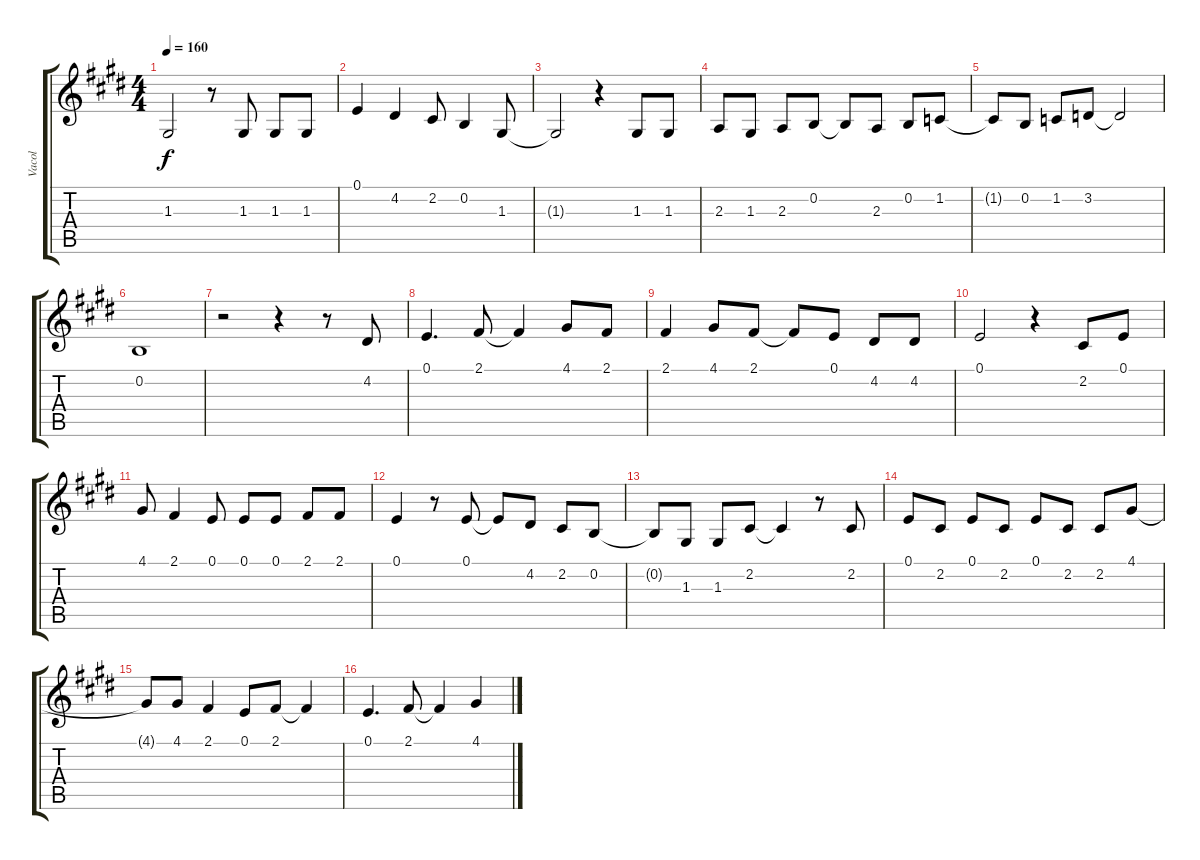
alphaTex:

\track ("Vacol" "Vacol") {instrument reedorgan}
\staff {score tabs}
\tuning (E4 B3 G3 D3 A2 E2) {hide}
\ts (4 4)
\tempo 160
\clef g2
\ks e
1.3.2{dy f} r.8 1.3.8 1.3.8 1.3.8 |
0.1.4 4.2.4 2.2.8 0.2.4 1.3.8 |
1.3{t}.2 r.4 1.3.8 1.3.8 |
2.3.8 1.3.8 2.3.8 0.2.8 0.2{t}.8 2.3.8 0.2.8 1.2.8 |
1.2{t}.8 0.2.8 1.2.8 3.2.8 3.2{t}.2 |
0.2.1 |
r.2 r.4 r.8 4.2.8 |
0.1.4{d} 2.1.8 2.1{t}.4 4.1.8 2.1.8 |
2.1.4 4.1.8 2.1.8 2.1{t}.8 0.1.8 4.2.8 4.2.8 |
0.1.2 r.4 2.2.8 0.1.8 |
4.1.8 2.1.4 0.1.8 0.1.8 0.1.8 2.1.8 2.1.8 |
0.1.4 r.8 0.1.8 0.1{t}.8 4.2.8 2.2.8 0.2.8 |
0.2{t}.8 1.3.8 1.3.8 2.2.8 2.2{t}.4 r.8 2.2.8 |
0.1.8 2.2.8 0.1.8 2.2.8 0.1.8 2.2.8 2.2.8 4.1.8 |
4.1{t}.8 4.1.8 2.1.4 0.1.8 2.1.8 2.1{t}.4 |
0.1.4{d} 2.1.8 2.1{t}.4 4.1.4
